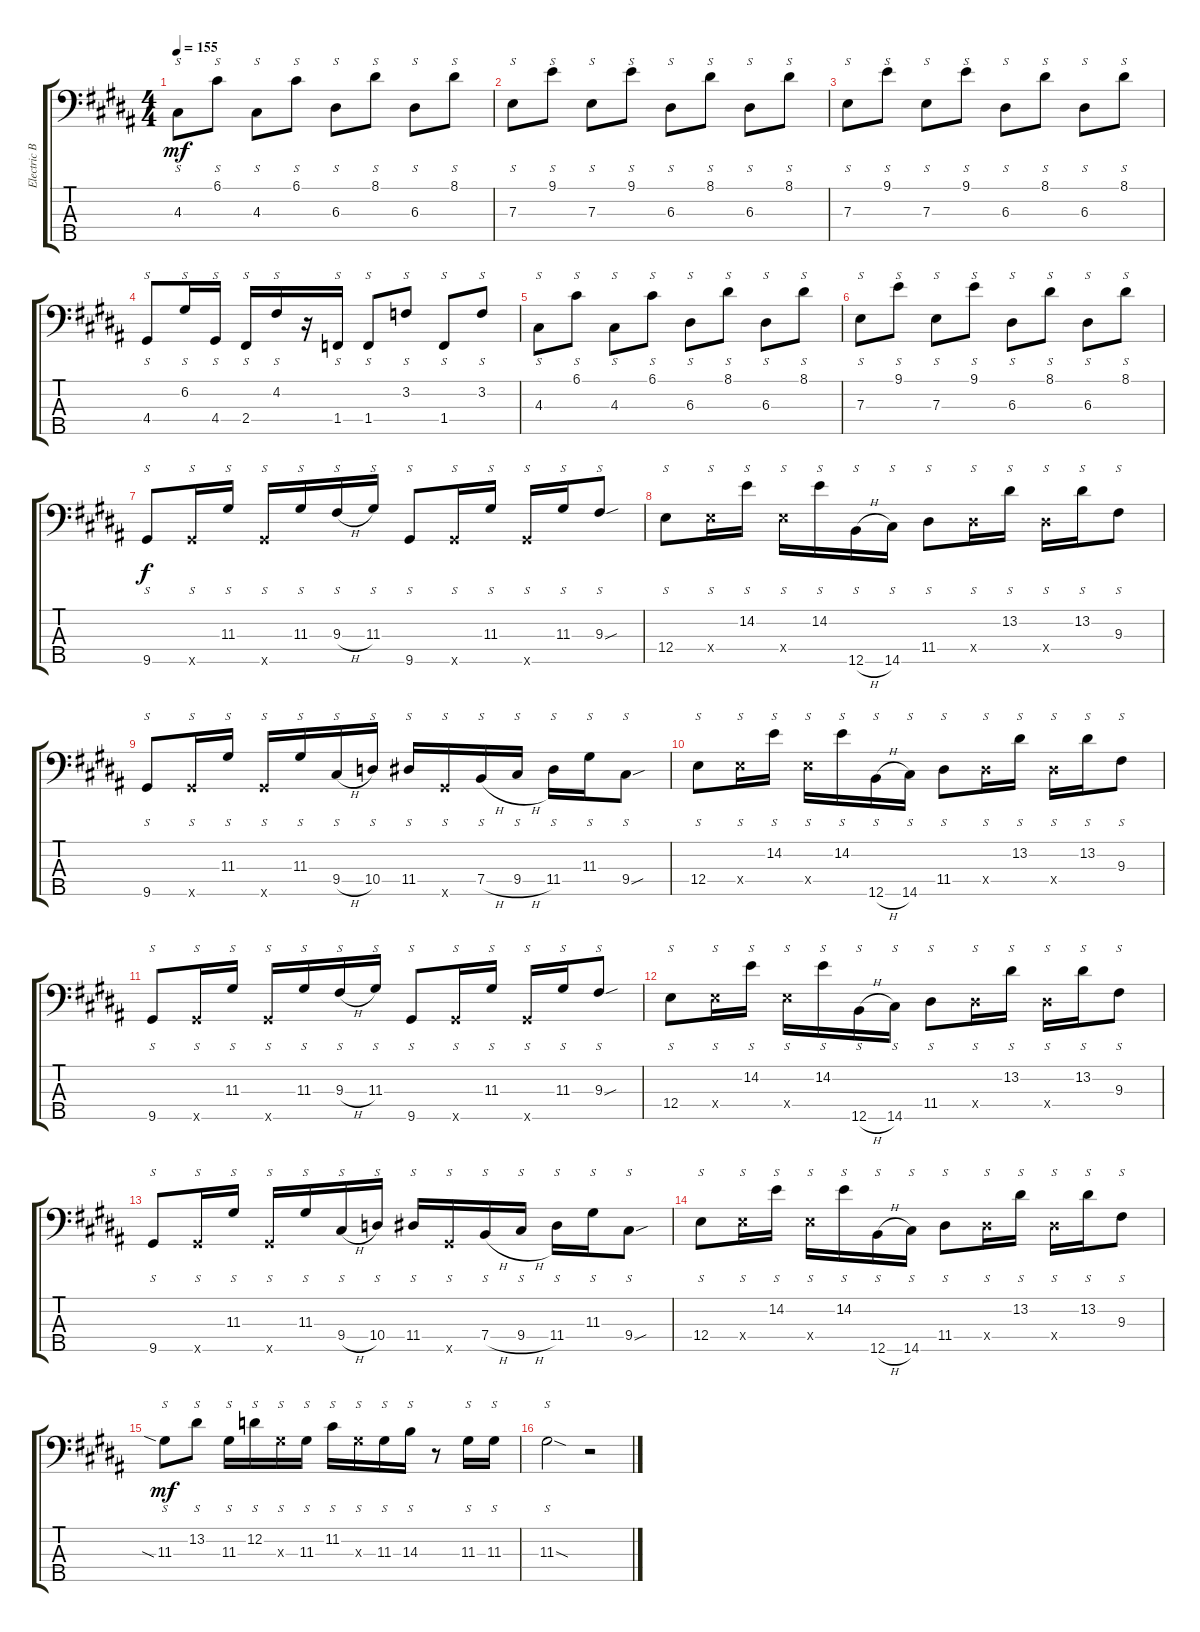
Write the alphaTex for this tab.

\track ("Electric Bass" "Electric B") {instrument slapbass1}
\staff {score tabs}
\tuning (G2 D2 A1 E1 B0) {hide}
\ts (4 4)
\tempo 155
\clef f4
\ks b
4.3.8{s dy mf} 6.1.8{s} 4.3.8{s} 6.1.8{s} 6.3.8{s} 8.1.8{s} 6.3.8{s} 8.1.8{s} |
7.3.8{s} 9.1.8{s} 7.3.8{s} 9.1.8{s} 6.3.8{s} 8.1.8{s} 6.3.8{s} 8.1.8{s} |
7.3.8{s} 9.1.8{s} 7.3.8{s} 9.1.8{s} 6.3.8{s} 8.1.8{s} 6.3.8{s} 8.1.8{s} |
4.4.8{s} 6.2.16{s} 4.4.16{s} 2.4.16{s} 4.2.16{s} r.16 1.4.16{s} 1.4.8{s} 3.2.8{s} 1.4.8{s} 3.2.8{s} |
4.3.8{s} 6.1.8{s} 4.3.8{s} 6.1.8{s} 6.3.8{s} 8.1.8{s} 6.3.8{s} 8.1.8{s} |
7.3.8{s} 9.1.8{s} 7.3.8{s} 9.1.8{s} 6.3.8{s} 8.1.8{s} 6.3.8{s} 8.1.8{s} |
9.5.8{s dy f} 9.5{x}.16{s} 11.3.16{s} 9.5{x}.16{s} 11.3.16{s} 9.3{h}.16{s} 11.3.16{s} 9.5.8{s} 9.5{x}.16{s} 11.3.16{s} 9.5{x}.16{s} 11.3.16{s} 9.3{sou}.8{s} |
12.4.8{s} 12.4{x}.16{s} 14.2.16{s} 12.4{x}.16{s} 14.2.16{s} 12.5{h}.16{s} 14.5.16{s} 11.4.8{s} 11.4{x}.16{s} 13.2.16{s} 11.4{x}.16{s} 13.2.16{s} 9.3.8{s} |
9.5.8{s} 9.5{x}.16{s} 11.3.16{s} 9.5{x}.16{s} 11.3.16{s} 9.4{h}.16{s} 10.4.16{s} 11.4.16{s} 9.5{x}.16{s} 7.4{h}.16{s} 9.4{h}.16{s} 11.4.16{s} 11.3.16{s} 9.4{sou}.8{s} |
12.4.8{s} 12.4{x}.16{s} 14.2.16{s} 12.4{x}.16{s} 14.2.16{s} 12.5{h}.16{s} 14.5.16{s} 11.4.8{s} 11.4{x}.16{s} 13.2.16{s} 11.4{x}.16{s} 13.2.16{s} 9.3.8{s} |
9.5.8{s} 9.5{x}.16{s} 11.3.16{s} 9.5{x}.16{s} 11.3.16{s} 9.3{h}.16{s} 11.3.16{s} 9.5.8{s} 9.5{x}.16{s} 11.3.16{s} 9.5{x}.16{s} 11.3.16{s} 9.3{sou}.8{s} |
12.4.8{s} 12.4{x}.16{s} 14.2.16{s} 12.4{x}.16{s} 14.2.16{s} 12.5{h}.16{s} 14.5.16{s} 11.4.8{s} 11.4{x}.16{s} 13.2.16{s} 11.4{x}.16{s} 13.2.16{s} 9.3.8{s} |
9.5.8{s} 9.5{x}.16{s} 11.3.16{s} 9.5{x}.16{s} 11.3.16{s} 9.4{h}.16{s} 10.4.16{s} 11.4.16{s} 9.5{x}.16{s} 7.4{h}.16{s} 9.4{h}.16{s} 11.4.16{s} 11.3.16{s} 9.4{sou}.8{s} |
12.4.8{s} 12.4{x}.16{s} 14.2.16{s} 12.4{x}.16{s} 14.2.16{s} 12.5{h}.16{s} 14.5.16{s} 11.4.8{s} 11.4{x}.16{s} 13.2.16{s} 11.4{x}.16{s} 13.2.16{s} 9.3.8{s} |
11.3{sia}.8{s dy mf} 13.2.8{s} 11.3.16{s} 12.2.16{s} 11.3{x}.16{s} 11.3.16{s} 11.2.16{s} 11.3{x}.16{s} 11.3.16{s} 14.3.16{s} r.8 11.3.16{s} 11.3.16{s} |
11.3{sod}.2{s} r.2
